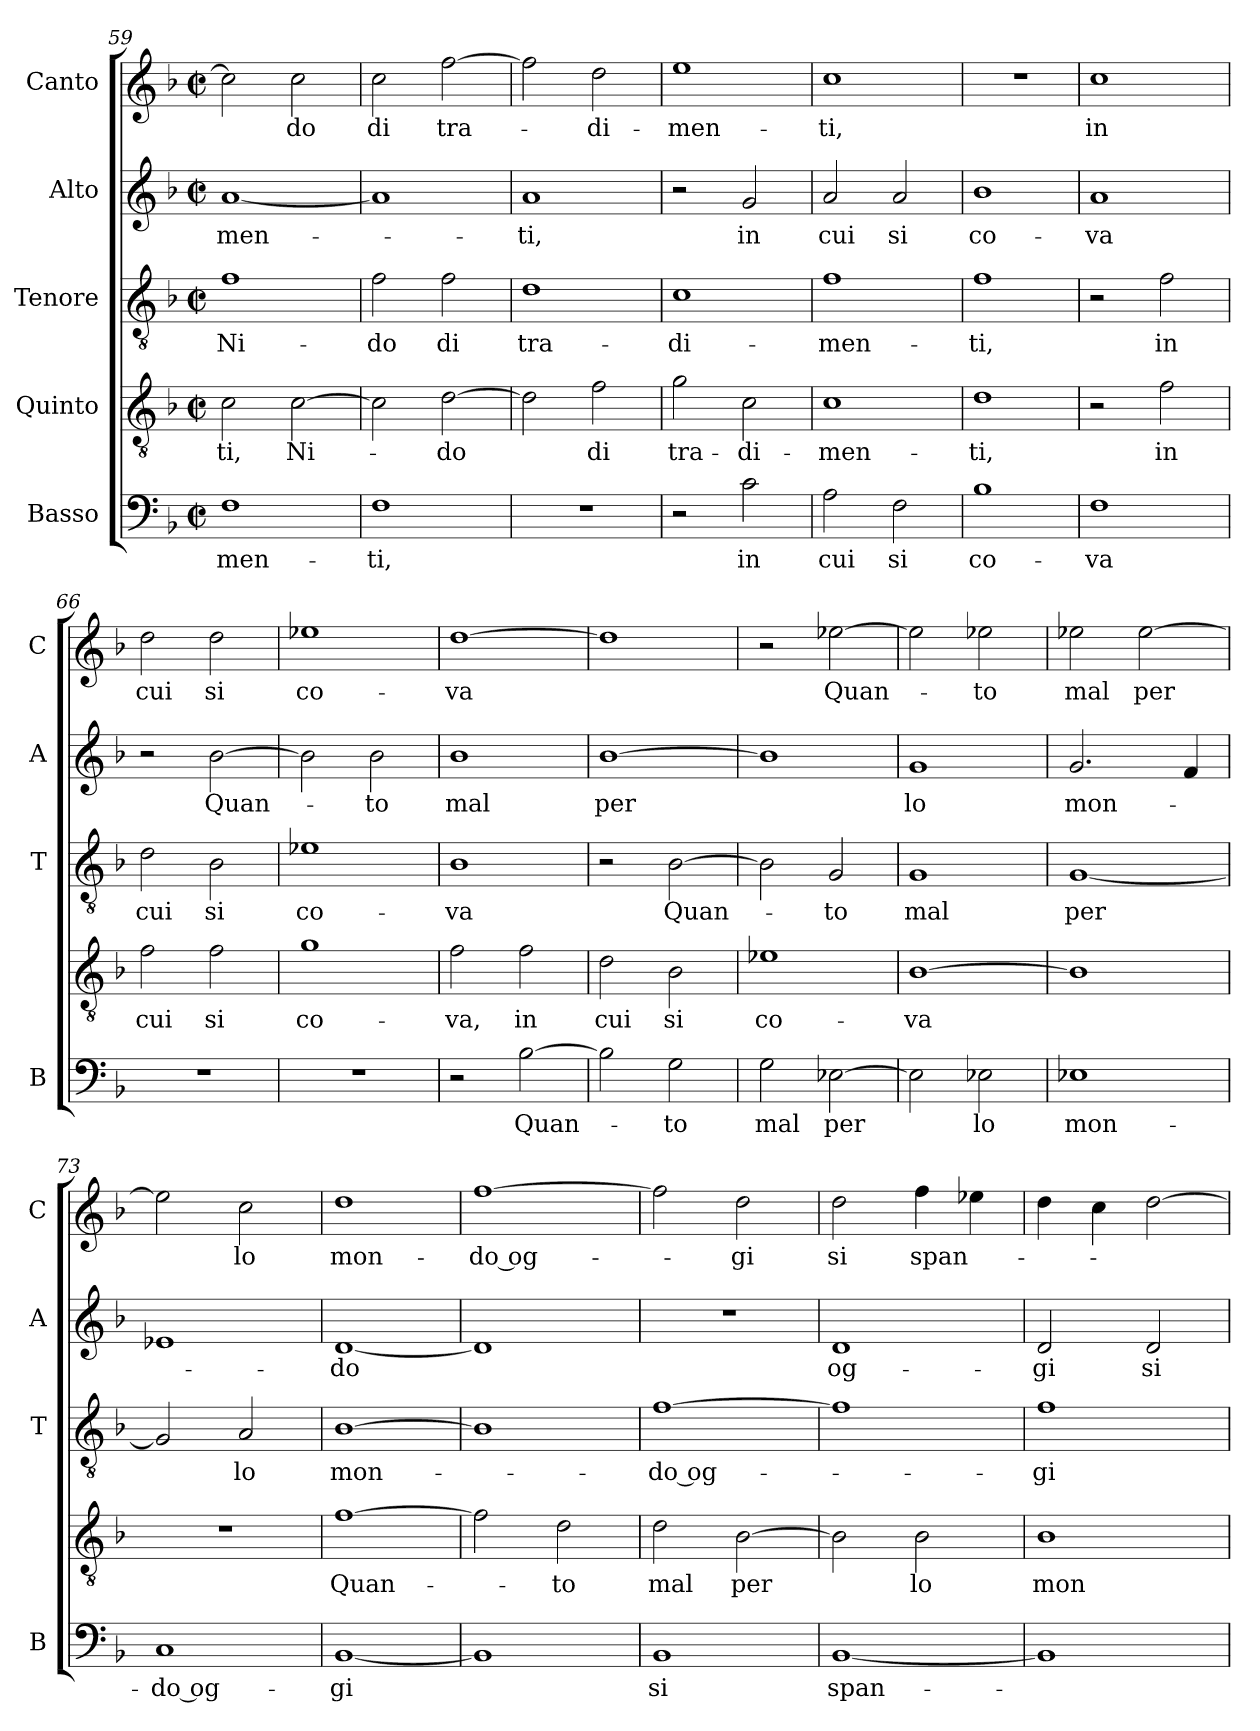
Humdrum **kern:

**kern	**text	**kern	**text	**kern	**text	**kern	**text	**kern	**text
*part5	*part5	*part4	*part4	*part3	*part3	*part2	*part2	*part1	*part1
*staff5	*staff5	*staff4	*staff4	*staff3	*staff3	*staff2	*staff2	*staff1	*staff1
*I"Basso	*	*I"Quinto	*	*I"Tenore	*	*I"Alto	*	*I"Canto	*
*I'B	*	*	*	*I'T	*	*I'A	*	*I'C	*
*clefF4	*	*clefGv2	*	*clefGv2	*	*clefG2	*	*clefG2	*
*k[b-]	*	*k[b-]	*	*k[b-]	*	*k[b-]	*	*k[b-]	*
*M2/2	*	*M2/2	*	*M2/2	*	*M2/2	*	*M2/2	*
*met(c|)	*	*met(c|)	*	*met(c|)	*	*met(c|)	*	*met(c|)	*
=59	=59	=59	=59	=59	=59	=59	=59	=59	=59
!	!LO:LY:b	!	!LO:LY:b	!	!LO:LY:b	!	!LO:LY:b	!	!
1F	-men-	2c\	-ti,	1f	Ni-	[1a	-men-	2cc\]	.
!	!	!	!LO:LY:b	!	!	!	!	!	!LO:LY:b
.	.	[2c\	Ni-	.	.	.	.	2cc\	-do
=60	=60	=60	=60	=60	=60	=60	=60	=60	=60
!	!LO:LY:b	!	!	!	!LO:LY:b	!	!	!	!LO:LY:b
1F	-ti,	2c\]	.	2f\	-do	1a]	.	2cc\	di
!	!	!	!LO:LY:b	!	!LO:LY:b	!	!	!	!LO:LY:b
.	.	[2d\	-do	2f\	di	.	.	[2ff\	tra-
=61	=61	=61	=61	=61	=61	=61	=61	=61	=61
!	!	!	!	!	!LO:LY:b	!	!LO:LY:b	!	!
1r	.	2d\]	.	1d	tra-	1a	-ti,	2ff\]	.
!	!	!	!LO:LY:b	!	!	!	!	!	!LO:LY:b
.	.	2f\	di	.	.	.	.	2dd\	-di-
=62	=62	=62	=62	=62	=62	=62	=62	=62	=62
!	!	!	!LO:LY:b	!	!LO:LY:b	!	!	!	!LO:LY:b
2r	.	2g\	tra-	1c	-di-	2r	.	1ee	-men-
!	!LO:LY:b	!	!LO:LY:b	!	!	!	!LO:LY:b	!	!
2c\	in	2c\	-di-	.	.	2g/	in	.	.
=63	=63	=63	=63	=63	=63	=63	=63	=63	=63
!	!LO:LY:b	!	!LO:LY:b	!	!LO:LY:b	!	!LO:LY:b	!	!LO:LY:b
2A\	cui	1c	-men-	1f	-men-	2a/	cui	1cc	-ti,
!	!LO:LY:b	!	!	!	!	!	!LO:LY:b	!	!
2F\	si	.	.	.	.	2a/	si	.	.
=64	=64	=64	=64	=64	=64	=64	=64	=64	=64
!	!LO:LY:b	!	!LO:LY:b	!	!LO:LY:b	!	!LO:LY:b	!	!
1B-	co-	1d	-ti,	1f	-ti,	1b-	co-	1r	.
!!LO:PB:g=z
=65	=65	=65	=65	=65	=65	=65	=65	=65	=65
!	!LO:LY:b	!	!	!	!	!	!LO:LY:b	!	!LO:LY:b
1F	-va	2r	.	2r	.	1a	-va	1cc	in
!	!	!	!LO:LY:b	!	!LO:LY:b	!	!	!	!
.	.	2f\	in	2f\	in	.	.	.	.
=66	=66	=66	=66	=66	=66	=66	=66	=66	=66
!	!	!	!LO:LY:b	!	!LO:LY:b	!	!	!	!LO:LY:b
1r	.	2f\	cui	2d\	cui	2r	.	2dd\	cui
!	!	!	!LO:LY:b	!	!LO:LY:b	!	!LO:LY:b	!	!LO:LY:b
.	.	2f\	si	2B-\	si	[2b-\	Quan-	2dd\	si
=67	=67	=67	=67	=67	=67	=67	=67	=67	=67
!	!	!	!LO:LY:b	!	!LO:LY:b	!	!	!	!LO:LY:b
1r	.	1g	co-	1e-X	co-	2b-\]	.	1ee-X	co-
!	!	!	!	!	!	!	!LO:LY:b	!	!
.	.	.	.	.	.	2b-\	-to	.	.
=68	=68	=68	=68	=68	=68	=68	=68	=68	=68
!	!	!	!LO:LY:b	!	!LO:LY:b	!	!LO:LY:b	!	!LO:LY:b
2r	.	2f\	-va,	1B-	-va	1b-	mal	[1dd	-va
!	!LO:LY:b	!	!LO:LY:b	!	!	!	!	!	!
[2B-\	Quan-	2f\	in	.	.	.	.	.	.
=69	=69	=69	=69	=69	=69	=69	=69	=69	=69
!	!	!	!LO:LY:b	!	!	!	!LO:LY:b	!	!
2B-\]	.	2d\	cui	2r	.	[1b-	per	1dd]	.
!	!LO:LY:b	!	!LO:LY:b	!	!LO:LY:b	!	!	!	!
2G\	-to	2B-\	si	[2B-\	Quan-	.	.	.	.
=70	=70	=70	=70	=70	=70	=70	=70	=70	=70
!	!LO:LY:b	!	!LO:LY:b	!	!	!	!	!	!
2G\	mal	1e-X	co-	2B-\]	.	1b-]	.	2r	.
!	!LO:LY:b	!	!	!	!LO:LY:b	!	!	!	!LO:LY:b
[2E-X\	per	.	.	2G/	-to	.	.	[2ee-X\	Quan-
=71	=71	=71	=71	=71	=71	=71	=71	=71	=71
!	!	!	!LO:LY:b	!	!LO:LY:b	!	!LO:LY:b	!	!
2E-\]	.	[1B-	-va	1G	mal	1g	lo	2ee-\]	.
!	!LO:LY:b	!	!	!	!	!	!	!	!LO:LY:b
2E-X\	lo	.	.	.	.	.	.	2ee-X\	-to
=72	=72	=72	=72	=72	=72	=72	=72	=72	=72
!	!LO:LY:b	!	!	!	!LO:LY:b	!	!LO:LY:b	!	!LO:LY:b
1E-X	mon-	1B-]	.	[1G	per	2.g/	mon-	2ee-X\	mal
!	!	!	!	!	!	!	!	!	!LO:LY:b
.	.	.	.	.	.	.	.	[2ee-\	per
.	.	.	.	.	.	4f/	.	.	.
!!LO:LB:g=z
=73	=73	=73	=73	=73	=73	=73	=73	=73	=73
!	!LO:LY:b	!	!	!	!	!	!	!	!
1C	do og-	1r	.	2G/]	.	1e-X	.	2ee-\]	.
!	!	!	!	!	!LO:LY:b	!	!	!	!LO:LY:b
.	.	.	.	2A/	lo	.	.	2cc\	lo
=74	=74	=74	=74	=74	=74	=74	=74	=74	=74
!	!LO:LY:b	!	!LO:LY:b	!	!LO:LY:b	!	!LO:LY:b	!	!LO:LY:b
[1BB-	-gi	[1f	Quan-	[1B-	mon-	[1d	-do	1dd	mon-
=75	=75	=75	=75	=75	=75	=75	=75	=75	=75
!	!	!	!	!	!	!	!	!	!LO:LY:b
1BB-]	.	2f\]	.	1B-]	.	1d]	.	[1ff	do og-
!	!	!	!LO:LY:b	!	!	!	!	!	!
.	.	2d\	-to	.	.	.	.	.	.
=76	=76	=76	=76	=76	=76	=76	=76	=76	=76
!	!LO:LY:b	!	!LO:LY:b	!	!LO:LY:b	!	!	!	!
1BB-	si	2d\	mal	[1f	do og-	1r	.	2ff\]	.
!	!	!	!LO:LY:b	!	!	!	!	!	!LO:LY:b
.	.	[2B-\	per	.	.	.	.	2dd\	-gi
=77	=77	=77	=77	=77	=77	=77	=77	=77	=77
!	!LO:LY:b	!	!	!	!	!	!LO:LY:b	!	!LO:LY:b
[1BB-	span-	2B-\]	.	1f]	.	1d	og-	2dd\	si
!	!	!	!LO:LY:b	!	!	!	!	!	!LO:LY:b
.	.	2B-\	lo	.	.	.	.	4ff\	span-
.	.	.	.	.	.	.	.	4ee-X\	.
=78	=78	=78	=78	=78	=78	=78	=78	=78	=78
!	!	!	!LO:LY:b	!	!LO:LY:b	!	!LO:LY:b	!	!
1BB-]	.	1B-	mon-	1f	-gi	2d/	-gi	4dd\	.
.	.	.	.	.	.	.	.	4cc\	.
!	!	!	!	!	!	!	!LO:LY:b	!	!
.	.	.	.	.	.	2d/	si	[2dd\	.
=	=	=	=	=	=	=	=	=	=
*-	*-	*-	*-	*-	*-	*-	*-	*-	*-
